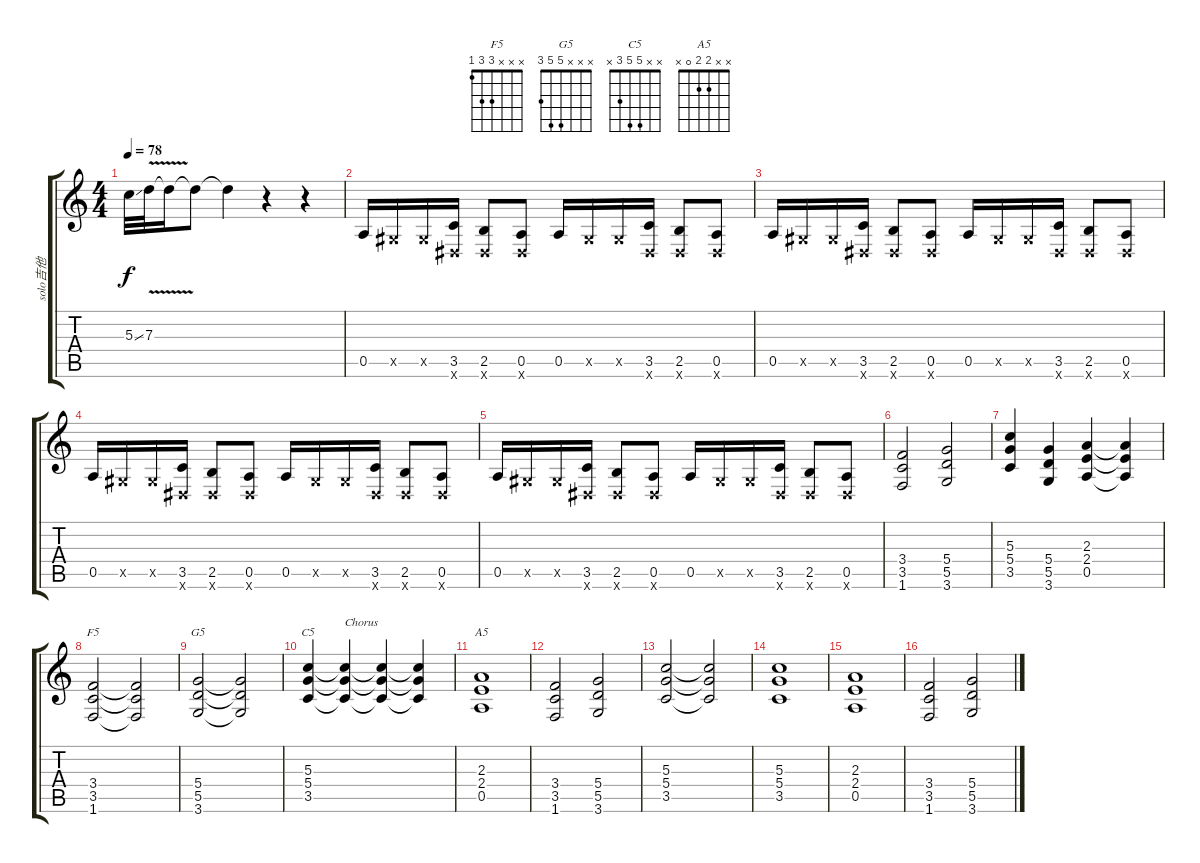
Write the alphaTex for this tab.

\track ("solo吉他" "solo吉他") {instrument overdrivenguitar}
\staff {score tabs}
\tuning (E4 B3 G3 D3 A2 E2) {hide}
\chord ("F5" x x x 3 3 1)
\chord ("G5" x x x 5 5 3)
\chord ("C5" x x 5 5 3 x)
\chord ("A5" x x 2 2 0 x)
\ts (4 4)
\tempo 78
\clef g2
\ks c
5.3{ss}.32{dy f} 7.3{v}.32 7.3{t}.16 7.3{t}.8 7.3{t}.4 r.4 r.4 |
0.5.16 -1.5{x}.16 -1.5{x}.16 (3.5 -1.6{x}).16 (2.5 -1.6{x}).8 (0.5 -1.6{x}).8 0.5.16 -1.5{x}.16 -1.5{x}.16 (3.5 -1.6{x}).16 (2.5 -1.6{x}).8 (0.5 -1.6{x}).8 |
0.5.16 -1.5{x}.16 -1.5{x}.16 (3.5 -1.6{x}).16 (2.5 -1.6{x}).8 (0.5 -1.6{x}).8 0.5.16 -1.5{x}.16 -1.5{x}.16 (3.5 -1.6{x}).16 (2.5 -1.6{x}).8 (0.5 -1.6{x}).8 |
0.5.16 -1.5{x}.16 -1.5{x}.16 (3.5 -1.6{x}).16 (2.5 -1.6{x}).8 (0.5 -1.6{x}).8 0.5.16 -1.5{x}.16 -1.5{x}.16 (3.5 -1.6{x}).16 (2.5 -1.6{x}).8 (0.5 -1.6{x}).8 |
0.5.16 -1.5{x}.16 -1.5{x}.16 (3.5 -1.6{x}).16 (2.5 -1.6{x}).8 (0.5 -1.6{x}).8 0.5.16 -1.5{x}.16 -1.5{x}.16 (3.5 -1.6{x}).16 (2.5 -1.6{x}).8 (0.5 -1.6{x}).8 |
(3.4 3.5 1.6).2 (5.4 5.5 3.6).2 |
(5.3 5.4 3.5).4 (5.4 5.5 3.6).4 (2.3 2.4 0.5).4 (2.3{t} 2.4{t} 0.5{t}).4 |
(3.4 3.5 1.6).2{ch "F5"} (3.4{t} 3.5{t} 1.6{t}).2 |
(5.4 5.5 3.6).2{ch "G5"} (5.4{t} 5.5{t} 3.6{t}).2 |
(5.3 5.4 3.5).4{ch "C5"} (5.3{t} 5.4{t} 3.5{t}).4{txt "Chorus"} (5.3{t} 5.4{t} 3.5{t}).4 (5.3{t} 5.4{t} 3.5{t}).4 |
(2.3 2.4 0.5).1{ch "A5"} |
(3.4 3.5 1.6).2 (5.4 5.5 3.6).2 |
(5.3 5.4 3.5).2 (5.3{t} 5.4{t} 3.5{t}).2 |
(5.3 5.4 3.5).1 |
(2.3 2.4 0.5).1 |
(3.4 3.5 1.6).2 (5.4 5.5 3.6).2
